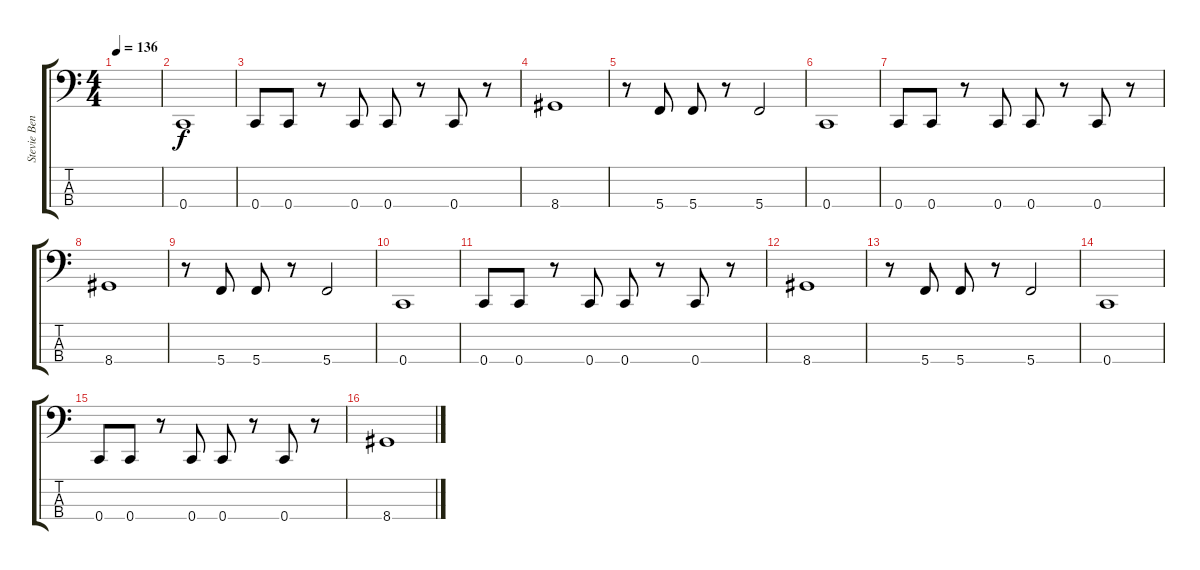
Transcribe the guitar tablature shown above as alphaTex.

\track ("Stevie Benton" "Stevie Ben") {instrument slapbass1}
\staff {score tabs}
\tuning (F2 C2 G1 C1) {hide}
\ts (4 4)
\tempo 136
\clef f4
\ks c
|
0.4.1 |
0.4.8 0.4.8 r.8 0.4.8 0.4.8 r.8 0.4.8 r.8 |
8.4.1 |
r.8 5.4.8 5.4.8 r.8 5.4.2 |
0.4.1 |
0.4.8 0.4.8 r.8 0.4.8 0.4.8 r.8 0.4.8 r.8 |
8.4.1 |
r.8 5.4.8 5.4.8 r.8 5.4.2 |
0.4.1 |
0.4.8 0.4.8 r.8 0.4.8 0.4.8 r.8 0.4.8 r.8 |
8.4.1 |
r.8 5.4.8 5.4.8 r.8 5.4.2 |
0.4.1 |
0.4.8 0.4.8 r.8 0.4.8 0.4.8 r.8 0.4.8 r.8 |
8.4.1
